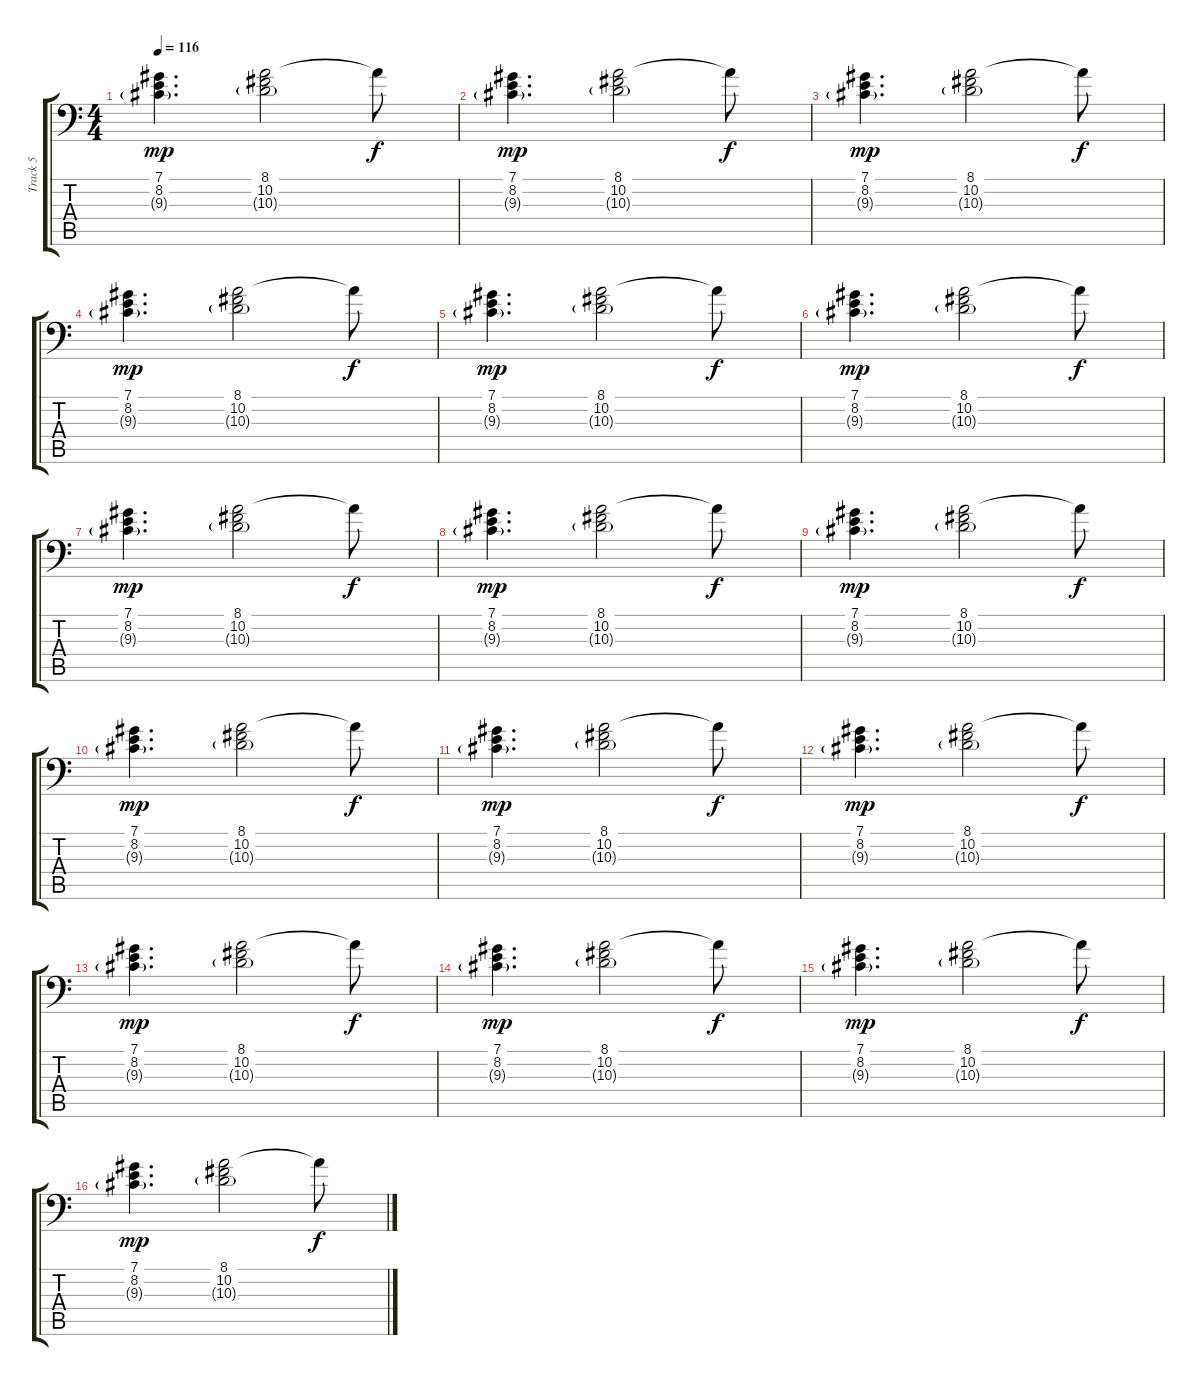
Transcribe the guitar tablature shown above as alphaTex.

\track ("Track 5" "Track 5") {instrument pad5bowed}
\staff {score tabs}
\tuning (Db4 Ab3 E3 B2 Gb2 Gb1) {hide}
\ts (4 4)
\tempo 116
\clef f4
\ks c
(7.1 8.2 9.3{g}).4{d dy mp} (8.1 10.2 10.3{g}).2 8.1{t}.8{dy f} |
(7.1 8.2 9.3{g}).4{d dy mp} (8.1 10.2 10.3{g}).2 8.1{t}.8{dy f} |
(7.1 8.2 9.3{g}).4{d dy mp} (8.1 10.2 10.3{g}).2 8.1{t}.8{dy f} |
(7.1 8.2 9.3{g}).4{d dy mp} (8.1 10.2 10.3{g}).2 8.1{t}.8{dy f} |
(7.1 8.2 9.3{g}).4{d dy mp} (8.1 10.2 10.3{g}).2 8.1{t}.8{dy f} |
(7.1 8.2 9.3{g}).4{d dy mp} (8.1 10.2 10.3{g}).2 8.1{t}.8{dy f} |
(7.1 8.2 9.3{g}).4{d dy mp} (8.1 10.2 10.3{g}).2 8.1{t}.8{dy f} |
(7.1 8.2 9.3{g}).4{d dy mp} (8.1 10.2 10.3{g}).2 8.1{t}.8{dy f} |
(7.1 8.2 9.3{g}).4{d dy mp} (8.1 10.2 10.3{g}).2 8.1{t}.8{dy f} |
(7.1 8.2 9.3{g}).4{d dy mp} (8.1 10.2 10.3{g}).2 8.1{t}.8{dy f} |
(7.1 8.2 9.3{g}).4{d dy mp} (8.1 10.2 10.3{g}).2 8.1{t}.8{dy f} |
(7.1 8.2 9.3{g}).4{d dy mp} (8.1 10.2 10.3{g}).2 8.1{t}.8{dy f} |
(7.1 8.2 9.3{g}).4{d dy mp} (8.1 10.2 10.3{g}).2 8.1{t}.8{dy f} |
(7.1 8.2 9.3{g}).4{d dy mp} (8.1 10.2 10.3{g}).2 8.1{t}.8{dy f} |
(7.1 8.2 9.3{g}).4{d dy mp} (8.1 10.2 10.3{g}).2 8.1{t}.8{dy f} |
(7.1 8.2 9.3{g}).4{d dy mp} (8.1 10.2 10.3{g}).2 8.1{t}.8{dy f}
